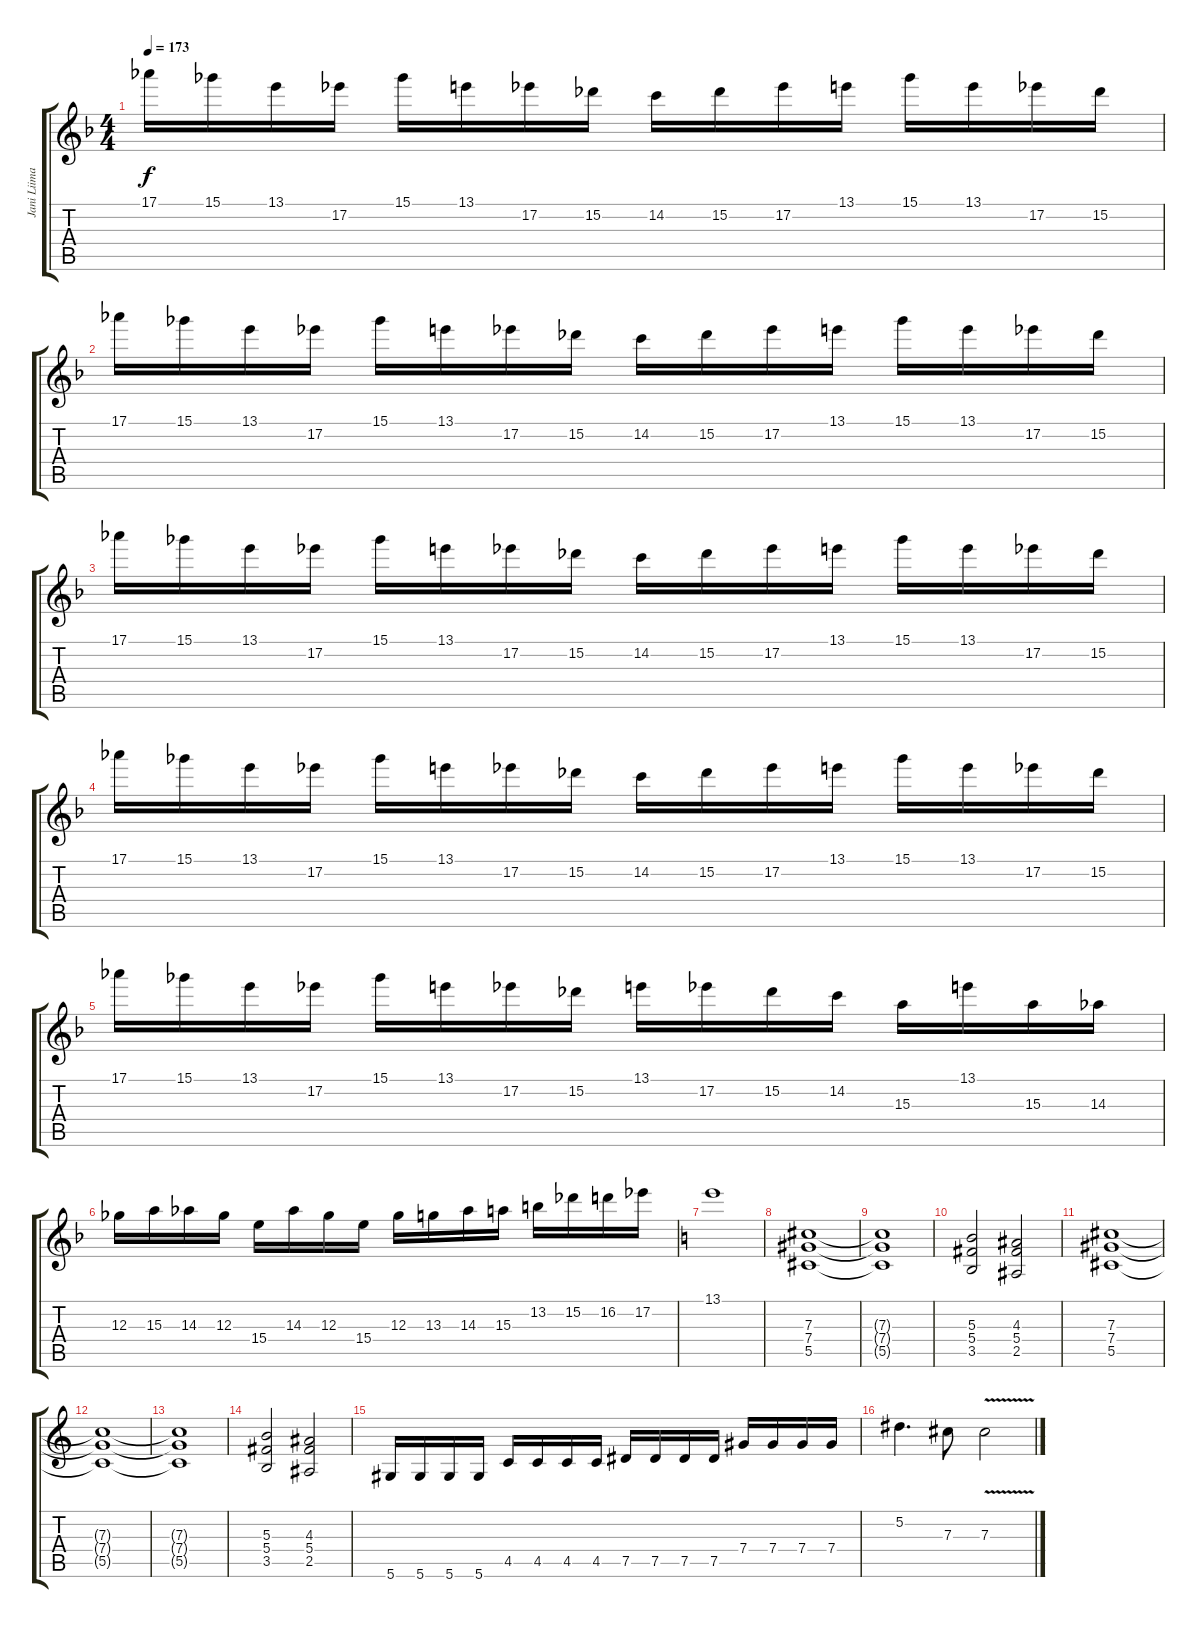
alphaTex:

\track ("Jani Liimatainen - Guitar I" "Jani Liima") {instrument distortionguitar}
\staff {score tabs}
\tuning (Eb4 Bb3 Gb3 Db3 Ab2 Eb2) {hide}
\ts (4 4)
\tempo 173
\clef g2
\ks dminor
17.1.16{dy f} 15.1.16 13.1.16 17.2.16 15.1.16 13.1.16 17.2.16 15.2.16 14.2.16 15.2.16 17.2.16 13.1.16 15.1.16 13.1.16 17.2.16 15.2.16 |
17.1.16 15.1.16 13.1.16 17.2.16 15.1.16 13.1.16 17.2.16 15.2.16 14.2.16 15.2.16 17.2.16 13.1.16 15.1.16 13.1.16 17.2.16 15.2.16 |
17.1.16 15.1.16 13.1.16 17.2.16 15.1.16 13.1.16 17.2.16 15.2.16 14.2.16 15.2.16 17.2.16 13.1.16 15.1.16 13.1.16 17.2.16 15.2.16 |
17.1.16 15.1.16 13.1.16 17.2.16 15.1.16 13.1.16 17.2.16 15.2.16 14.2.16 15.2.16 17.2.16 13.1.16 15.1.16 13.1.16 17.2.16 15.2.16 |
17.1.16 15.1.16 13.1.16 17.2.16 15.1.16 13.1.16 17.2.16 15.2.16 13.1.16 17.2.16 15.2.16 14.2.16 15.3.16 13.1.16 15.3.16 14.3.16 |
12.3.16 15.3.16 14.3.16 12.3.16 15.4.16 14.3.16 12.3.16 15.4.16 12.3.16 13.3.16 14.3.16 15.3.16 13.2.16 15.2.16 16.2.16 17.2.16 |
\ks c
13.1.1 |
(7.3 7.4 5.5).1 |
(7.3{t} 7.4{t} 5.5{t}).1 |
(5.3 5.4 3.5).2 (4.3 5.4 2.5).2 |
(7.3 7.4 5.5).1 |
(7.3{t} 7.4{t} 5.5{t}).1 |
(7.3{t} 7.4{t} 5.5{t}).1 |
(5.3 5.4 3.5).2 (4.3 5.4 2.5).2 |
5.6.16 5.6.16 5.6.16 5.6.16 4.5.16 4.5.16 4.5.16 4.5.16 7.5.16 7.5.16 7.5.16 7.5.16 7.4.16 7.4.16 7.4.16 7.4.16 |
5.2.4{d} 7.3.8 7.3{v}.2
